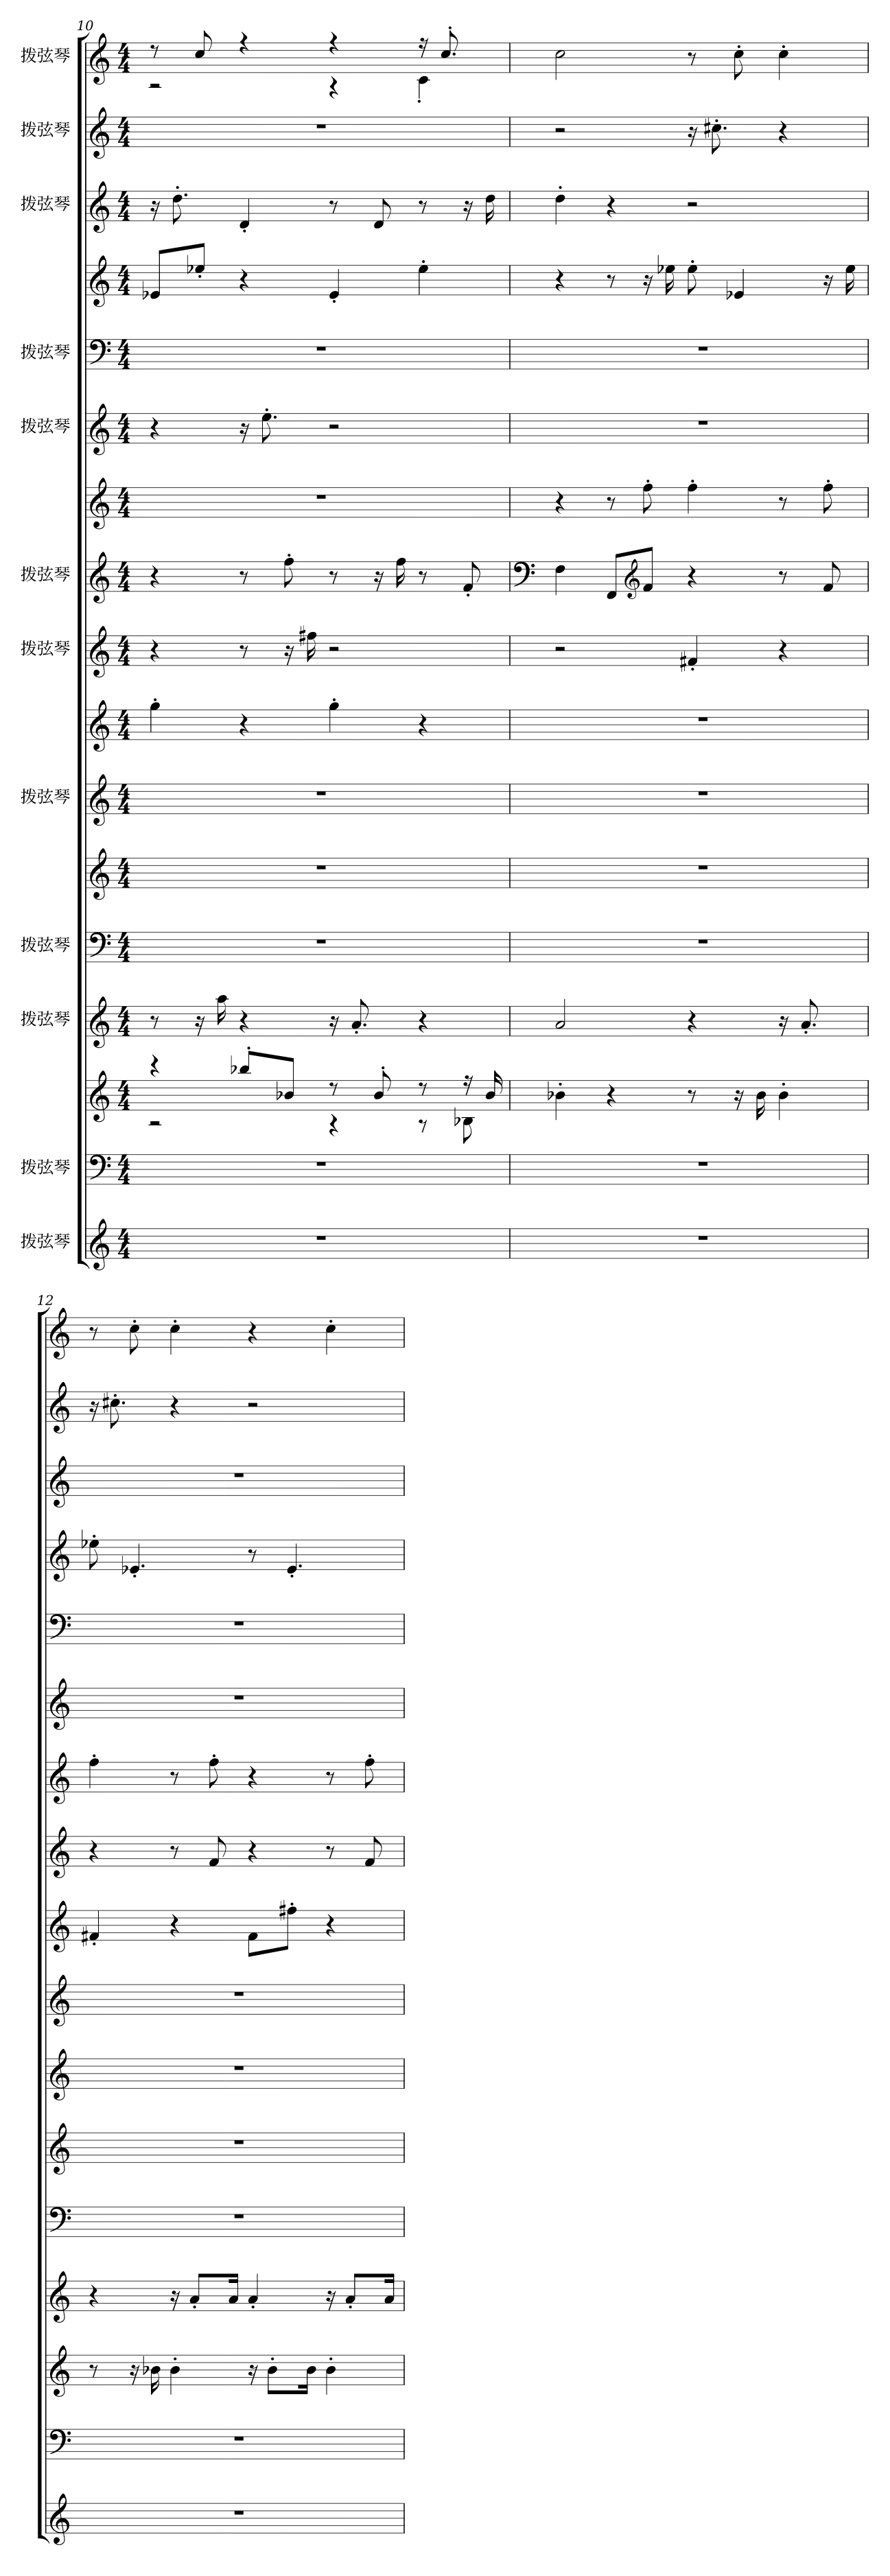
**kern	**kern	**kern	**kern	**kern	**kern	**kern	**kern	**kern	**kern	**kern	**kern	**kern	**kern	**kern	**kern	**kern
*part12	*part11	*part11	*part10	*part9	*part9	*part8	*part8	*part7	*part6	*part6	*part5	*part4	*part4	*part3	*part2	*part1
*staff17	*staff16	*staff15	*staff14	*staff13	*staff12	*staff11	*staff10	*staff9	*staff8	*staff7	*staff6	*staff5	*staff4	*staff3	*staff2	*staff1
*I"拨弦琴	*I"拨弦琴	*	*I"拨弦琴	*I"拨弦琴	*	*I"拨弦琴	*	*I"拨弦琴	*I"拨弦琴	*	*I"拨弦琴	*I"拨弦琴	*	*I"拨弦琴	*I"拨弦琴	*I"拨弦琴
!!LO:PB:g=z
*clefG2	*clefF4	*clefG2	*clefG2	*clefF4	*clefG2	*clefG2	*clefG2	*clefG2	*clefG2	*clefG2	*clefG2	*clefF4	*clefG2	*clefG2	*clefG2	*clefG2
*k[]	*k[]	*k[]	*k[]	*k[]	*k[]	*k[]	*k[]	*k[]	*k[]	*k[]	*k[]	*k[]	*k[]	*k[]	*k[]	*k[]
*M4/4	*M4/4	*M4/4	*M4/4	*M4/4	*M4/4	*M4/4	*M4/4	*M4/4	*M4/4	*M4/4	*M4/4	*M4/4	*M4/4	*M4/4	*M4/4	*M4/4
=10	=10	=10	=10	=10	=10	=10	=10	=10	=10	=10	=10	=10	=10	=10	=10	=10
*	*	*^	*	*	*	*	*	*	*	*	*	*	*	*	*	*^
1r	1r	4r	2r	8r	1r	1r	1r	4gg'\	4r	4r	1r	4r	1r	8e-X/L	16r	1r	8r	2r
.	.	.	.	.	.	.	.	.	.	.	.	.	.	.	8.dd'\	.	.	.
.	.	.	.	16r	.	.	.	.	.	.	.	.	.	8ee-X'/J	.	.	8cc/	.
.	.	.	.	16aa\	.	.	.	.	.	.	.	.	.	.	.	.	.	.
.	.	8bb-X'/L	.	4r	.	.	.	4r	8r	8r	.	16r	.	4r	4d'/	.	4r	.
.	.	.	.	.	.	.	.	.	.	.	.	8.ee'\	.	.	.	.	.	.
.	.	8b-X/J	.	.	.	.	.	.	16r	8ff'\	.	.	.	.	.	.	.	.
.	.	.	.	.	.	.	.	.	16ff#X\	.	.	.	.	.	.	.	.	.
.	.	8r	4r	16r	.	.	.	4gg'\	2r	8r	.	2r	.	4e-'/	8r	.	4r	4r
.	.	.	.	8.a'/	.	.	.	.	.	.	.	.	.	.	.	.	.	.
.	.	8b-'/	.	.	.	.	.	.	.	16r	.	.	.	.	8d/	.	.	.
.	.	.	.	.	.	.	.	.	.	16ff\	.	.	.	.	.	.	.	.
.	.	8r	8r	4r	.	.	.	4r	.	8r	.	.	.	4ee-'\	8r	.	16r	4c'\
.	.	.	.	.	.	.	.	.	.	.	.	.	.	.	.	.	8.cc'/	.
.	.	16r	8B-X\	.	.	.	.	.	.	8f'/	.	.	.	.	16r	.	.	.
.	.	16b-/	.	.	.	.	.	.	.	.	.	.	.	.	16dd\	.	.	.
*	*	*v	*v	*	*	*	*	*	*	*	*	*	*	*	*	*	*v	*v
=11	=11	=11	=11	=11	=11	=11	=11	=11	=11	=11	=11	=11	=11	=11	=11	=11
*	*	*	*	*	*	*	*	*	*clefF4	*	*	*	*	*	*	*
1r	1r	4b-X'\	2a/	1r	1r	1r	1r	2r	4F\	4r	1r	1r	4r	4dd'\	2r	2cc\
.	.	4r	.	.	.	.	.	.	8FF/L	8r	.	.	8r	4r	.	.
*	*	*	*	*	*	*	*	*	*clefG2	*	*	*	*	*	*	*
.	.	.	.	.	.	.	.	.	8f/J	8ff'\	.	.	16r	.	.	.
.	.	.	.	.	.	.	.	.	.	.	.	.	16ee-X\	.	.	.
.	.	8r	4r	.	.	.	.	4f#X'/	4r	4ff'\	.	.	8ee-'\	2r	16r	8r
.	.	.	.	.	.	.	.	.	.	.	.	.	.	.	8.cc#X'\	.
.	.	16r	.	.	.	.	.	.	.	.	.	.	4e-X/	.	.	8cc'\
.	.	16b-\	.	.	.	.	.	.	.	.	.	.	.	.	.	.
.	.	4b-'\	16r	.	.	.	.	4r	8r	8r	.	.	.	.	4r	4cc'\
.	.	.	8.a'/	.	.	.	.	.	.	.	.	.	.	.	.	.
.	.	.	.	.	.	.	.	.	8f/	8ff'\	.	.	16r	.	.	.
.	.	.	.	.	.	.	.	.	.	.	.	.	16ee-\	.	.	.
!!LO:PB:g=z
=12	=12	=12	=12	=12	=12	=12	=12	=12	=12	=12	=12	=12	=12	=12	=12	=12
1r	1r	8r	4r	1r	1r	1r	1r	4f#X'/	4r	4ff'\	1r	1r	8ee-X'\	1r	16r	8r
.	.	.	.	.	.	.	.	.	.	.	.	.	.	.	8.cc#X'\	.
.	.	16r	.	.	.	.	.	.	.	.	.	.	4.e-X'/	.	.	8cc'\
.	.	16b-X\	.	.	.	.	.	.	.	.	.	.	.	.	.	.
.	.	4b-'\	16r	.	.	.	.	4r	8r	8r	.	.	.	.	4r	4cc'\
.	.	.	8a'/L	.	.	.	.	.	.	.	.	.	.	.	.	.
.	.	.	.	.	.	.	.	.	8f/	8ff'\	.	.	.	.	.	.
.	.	.	16a/Jk	.	.	.	.	.	.	.	.	.	.	.	.	.
.	.	16r	4a'/	.	.	.	.	8f#\L	4r	4r	.	.	8r	.	2r	4r
.	.	8b-'\L	.	.	.	.	.	.	.	.	.	.	.	.	.	.
.	.	.	.	.	.	.	.	8ff#X'\J	.	.	.	.	4.e-'/	.	.	.
.	.	16b-\Jk	.	.	.	.	.	.	.	.	.	.	.	.	.	.
.	.	4b-'\	16r	.	.	.	.	4r	8r	8r	.	.	.	.	.	4cc'\
.	.	.	8a'/L	.	.	.	.	.	.	.	.	.	.	.	.	.
.	.	.	.	.	.	.	.	.	8f/	8ff'\	.	.	.	.	.	.
.	.	.	16a/Jk	.	.	.	.	.	.	.	.	.	.	.	.	.
=	=	=	=	=	=	=	=	=	=	=	=	=	=	=	=	=
*-	*-	*-	*-	*-	*-	*-	*-	*-	*-	*-	*-	*-	*-	*-	*-	*-
